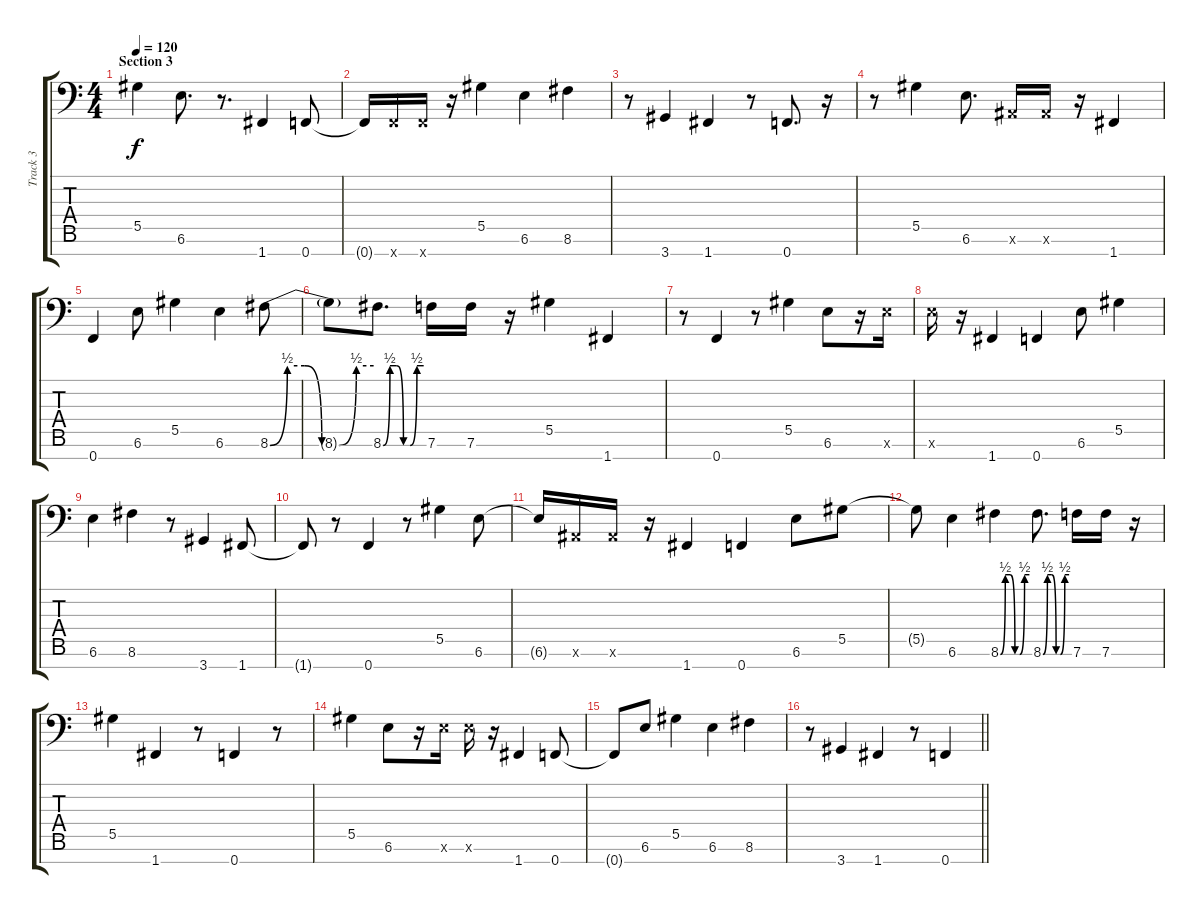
\track ("Track 3" "Track 3") {instrument distortionguitar}
\staff {score tabs}
\tuning (Bb3 Gb3 Db3 Ab2 Eb2 Bb1 F1) {hide}
\ts (4 4)
\section ("" "Section 3")
\tempo 120
\clef f4
\ks c
5.5.4{dy f} 6.6.8{d} r.8{d} 1.7.4 0.7.8 |
0.7{t}.16 0.7{x}.16 0.7{x}.16 r.16 5.5.4 6.6.4 8.6.4 |
r.8 3.7.4 1.7.4 r.8 0.7.8{d} r.16 |
r.8 5.5.4 6.6.8{d} 0.6{x}.16 0.6{x}.16 r.16 1.7.4 |
0.7.4 6.6.8 5.5.4 6.6.4 8.6{be (custom 0 0 10 2 20 2 30 0 40 0 50 2 60 2)}.8 |
8.6{t}.8 8.6{be (custom 0 0 10 2 20 2 30 0 40 0 50 2 60 2)}.8{d} 7.6.16 7.6.16 r.16 5.5.4 1.7.4 |
r.8 0.7.4 r.8 5.5.4 6.6.8 r.16 6.6{x}.16 |
6.6{x}.16 r.16 1.7.4 0.7.4 6.6.8 5.5.4 |
6.6.4 8.6.4 r.8 3.7.4 1.7.8 |
1.7{t}.8 r.8 0.7.4 r.8 5.5.4 6.6.8 |
6.6{t}.16 0.6{x}.16 0.6{x}.16 r.16 1.7.4 0.7.4 6.6.8 5.5.8 |
5.5{t}.8 6.6.4 8.6{be (custom 0 0 10 2 20 2 30 0 40 0 50 2 60 2)}.4 8.6{be (custom 0 0 10 2 20 2 30 0 40 0 50 2 60 2)}.8{d} 7.6.16 7.6.16 r.16 |
5.5.4 1.7.4 r.8 0.7.4 r.8 |
5.5.4 6.6.8 r.16 6.6{x}.16 6.6{x}.16 r.16 1.7.4 0.7.8 |
0.7{t}.8 6.6.8 5.5.4 6.6.4 8.6.4 |
\barLineRight lightlight
r.8 3.7.4 1.7.4 r.8 0.7.4
